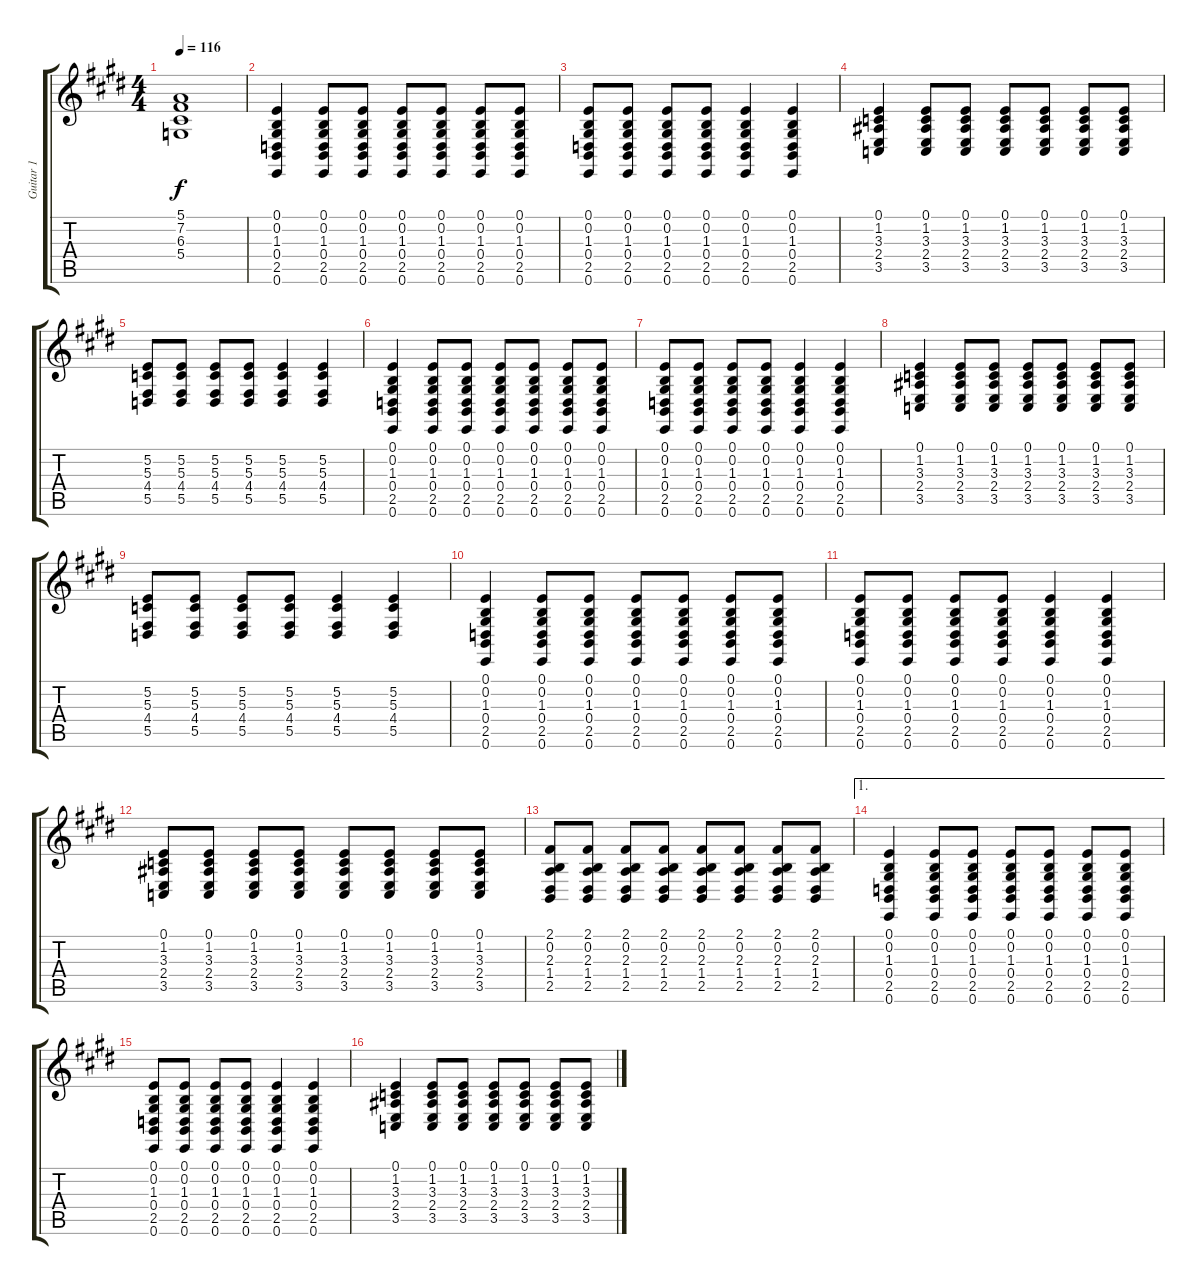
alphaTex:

\track ("Guitar 1" "Guitar 1") {instrument lead1square}
\staff {score tabs}
\tuning (E4 B3 G3 D3 A2 E2) {hide}
\ts (4 4)
\tempo 116
\clef g2
\ks e
(5.1{t} 7.2{t} 6.3{t} 5.4{t}).1{dy f} |
(0.1 0.2 1.3 0.4 2.5 0.6).4 (0.1 0.2 1.3 0.4 2.5 0.6).8 (0.1 0.2 1.3 0.4 2.5 0.6).8 (0.1 0.2 1.3 0.4 2.5 0.6).8 (0.1 0.2 1.3 0.4 2.5 0.6).8 (0.1 0.2 1.3 0.4 2.5 0.6).8 (0.1 0.2 1.3 0.4 2.5 0.6).8 |
(0.1 0.2 1.3 0.4 2.5 0.6).8 (0.1 0.2 1.3 0.4 2.5 0.6).8 (0.1 0.2 1.3 0.4 2.5 0.6).8 (0.1 0.2 1.3 0.4 2.5 0.6).8 (0.1 0.2 1.3 0.4 2.5 0.6).4 (0.1 0.2 1.3 0.4 2.5 0.6).4 |
(0.1 1.2 3.3 2.4 3.5).4 (0.1 1.2 3.3 2.4 3.5).8 (0.1 1.2 3.3 2.4 3.5).8 (0.1 1.2 3.3 2.4 3.5).8 (0.1 1.2 3.3 2.4 3.5).8 (0.1 1.2 3.3 2.4 3.5).8 (0.1 1.2 3.3 2.4 3.5).8 |
(5.2 5.3 4.4 5.5).8 (5.2 5.3 4.4 5.5).8 (5.2 5.3 4.4 5.5).8 (5.2 5.3 4.4 5.5).8 (5.2 5.3 4.4 5.5).4 (5.2 5.3 4.4 5.5).4 |
(0.1 0.2 1.3 0.4 2.5 0.6).4 (0.1 0.2 1.3 0.4 2.5 0.6).8 (0.1 0.2 1.3 0.4 2.5 0.6).8 (0.1 0.2 1.3 0.4 2.5 0.6).8 (0.1 0.2 1.3 0.4 2.5 0.6).8 (0.1 0.2 1.3 0.4 2.5 0.6).8 (0.1 0.2 1.3 0.4 2.5 0.6).8 |
(0.1 0.2 1.3 0.4 2.5 0.6).8 (0.1 0.2 1.3 0.4 2.5 0.6).8 (0.1 0.2 1.3 0.4 2.5 0.6).8 (0.1 0.2 1.3 0.4 2.5 0.6).8 (0.1 0.2 1.3 0.4 2.5 0.6).4 (0.1 0.2 1.3 0.4 2.5 0.6).4 |
(0.1 1.2 3.3 2.4 3.5).4 (0.1 1.2 3.3 2.4 3.5).8 (0.1 1.2 3.3 2.4 3.5).8 (0.1 1.2 3.3 2.4 3.5).8 (0.1 1.2 3.3 2.4 3.5).8 (0.1 1.2 3.3 2.4 3.5).8 (0.1 1.2 3.3 2.4 3.5).8 |
(5.2 5.3 4.4 5.5).8 (5.2 5.3 4.4 5.5).8 (5.2 5.3 4.4 5.5).8 (5.2 5.3 4.4 5.5).8 (5.2 5.3 4.4 5.5).4 (5.2 5.3 4.4 5.5).4 |
(0.1 0.2 1.3 0.4 2.5 0.6).4 (0.1 0.2 1.3 0.4 2.5 0.6).8 (0.1 0.2 1.3 0.4 2.5 0.6).8 (0.1 0.2 1.3 0.4 2.5 0.6).8 (0.1 0.2 1.3 0.4 2.5 0.6).8 (0.1 0.2 1.3 0.4 2.5 0.6).8 (0.1 0.2 1.3 0.4 2.5 0.6).8 |
(0.1 0.2 1.3 0.4 2.5 0.6).8 (0.1 0.2 1.3 0.4 2.5 0.6).8 (0.1 0.2 1.3 0.4 2.5 0.6).8 (0.1 0.2 1.3 0.4 2.5 0.6).8 (0.1 0.2 1.3 0.4 2.5 0.6).4 (0.1 0.2 1.3 0.4 2.5 0.6).4 |
(0.1 1.2 3.3 2.4 3.5).8 (0.1 1.2 3.3 2.4 3.5).8 (0.1 1.2 3.3 2.4 3.5).8 (0.1 1.2 3.3 2.4 3.5).8 (0.1 1.2 3.3 2.4 3.5).8 (0.1 1.2 3.3 2.4 3.5).8 (0.1 1.2 3.3 2.4 3.5).8 (0.1 1.2 3.3 2.4 3.5).8 |
(2.1 0.2 2.3 1.4 2.5).8 (2.1 0.2 2.3 1.4 2.5).8 (2.1 0.2 2.3 1.4 2.5).8 (2.1 0.2 2.3 1.4 2.5).8 (2.1 0.2 2.3 1.4 2.5).8 (2.1 0.2 2.3 1.4 2.5).8 (2.1 0.2 2.3 1.4 2.5).8 (2.1 0.2 2.3 1.4 2.5).8 |
\ae 1
(0.1 0.2 1.3 0.4 2.5 0.6).4 (0.1 0.2 1.3 0.4 2.5 0.6).8 (0.1 0.2 1.3 0.4 2.5 0.6).8 (0.1 0.2 1.3 0.4 2.5 0.6).8 (0.1 0.2 1.3 0.4 2.5 0.6).8 (0.1 0.2 1.3 0.4 2.5 0.6).8 (0.1 0.2 1.3 0.4 2.5 0.6).8 |
(0.1 0.2 1.3 0.4 2.5 0.6).8 (0.1 0.2 1.3 0.4 2.5 0.6).8 (0.1 0.2 1.3 0.4 2.5 0.6).8 (0.1 0.2 1.3 0.4 2.5 0.6).8 (0.1 0.2 1.3 0.4 2.5 0.6).4 (0.1 0.2 1.3 0.4 2.5 0.6).4 |
(0.1 1.2 3.3 2.4 3.5).4 (0.1 1.2 3.3 2.4 3.5).8 (0.1 1.2 3.3 2.4 3.5).8 (0.1 1.2 3.3 2.4 3.5).8 (0.1 1.2 3.3 2.4 3.5).8 (0.1 1.2 3.3 2.4 3.5).8 (0.1 1.2 3.3 2.4 3.5).8
